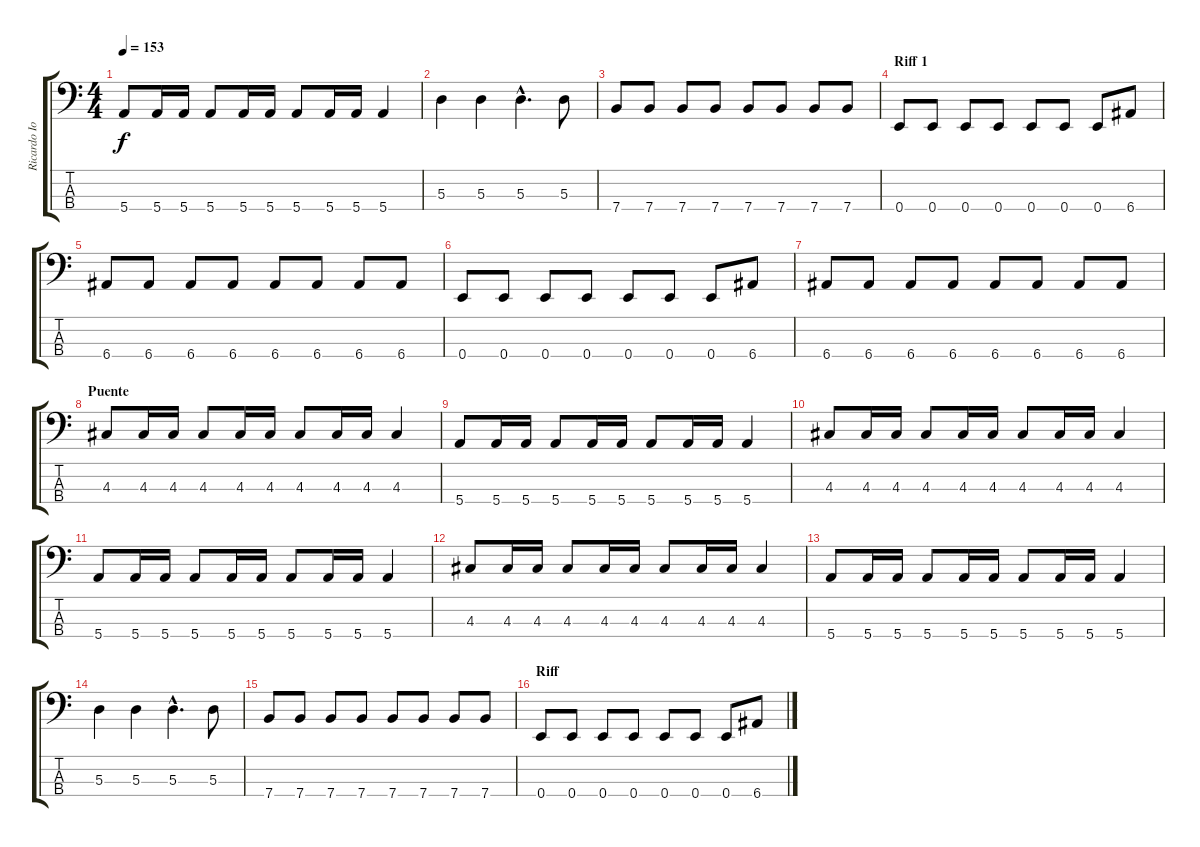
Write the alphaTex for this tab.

\track ("Ricardo Iorio (bajo)" "Ricardo Io") {instrument electricbassfinger}
\staff {score tabs}
\tuning (G2 D2 A1 E1) {hide}
\ts (4 4)
\tempo 153
\clef f4
\ks c
5.4.8{dy f} 5.4.16 5.4.16 5.4.8 5.4.16 5.4.16 5.4.8 5.4.16 5.4.16 5.4.4 |
5.3.4 5.3.4 5.3{hac}.4{d} 5.3.8 |
7.4.8 7.4.8 7.4.8 7.4.8 7.4.8 7.4.8 7.4.8 7.4.8 |
\section ("" "Riff 1")
0.4.8 0.4.8 0.4.8 0.4.8 0.4.8 0.4.8 0.4.8 6.4.8 |
6.4.8 6.4.8 6.4.8 6.4.8 6.4.8 6.4.8 6.4.8 6.4.8 |
0.4.8 0.4.8 0.4.8 0.4.8 0.4.8 0.4.8 0.4.8 6.4.8 |
6.4.8 6.4.8 6.4.8 6.4.8 6.4.8 6.4.8 6.4.8 6.4.8 |
\section ("" "Puente")
4.3.8 4.3.16 4.3.16 4.3.8 4.3.16 4.3.16 4.3.8 4.3.16 4.3.16 4.3.4 |
5.4.8 5.4.16 5.4.16 5.4.8 5.4.16 5.4.16 5.4.8 5.4.16 5.4.16 5.4.4 |
4.3.8 4.3.16 4.3.16 4.3.8 4.3.16 4.3.16 4.3.8 4.3.16 4.3.16 4.3.4 |
5.4.8 5.4.16 5.4.16 5.4.8 5.4.16 5.4.16 5.4.8 5.4.16 5.4.16 5.4.4 |
4.3.8 4.3.16 4.3.16 4.3.8 4.3.16 4.3.16 4.3.8 4.3.16 4.3.16 4.3.4 |
5.4.8 5.4.16 5.4.16 5.4.8 5.4.16 5.4.16 5.4.8 5.4.16 5.4.16 5.4.4 |
5.3.4 5.3.4 5.3{hac}.4{d} 5.3.8 |
7.4.8 7.4.8 7.4.8 7.4.8 7.4.8 7.4.8 7.4.8 7.4.8 |
\section ("" "Riff")
0.4.8 0.4.8 0.4.8 0.4.8 0.4.8 0.4.8 0.4.8 6.4.8
